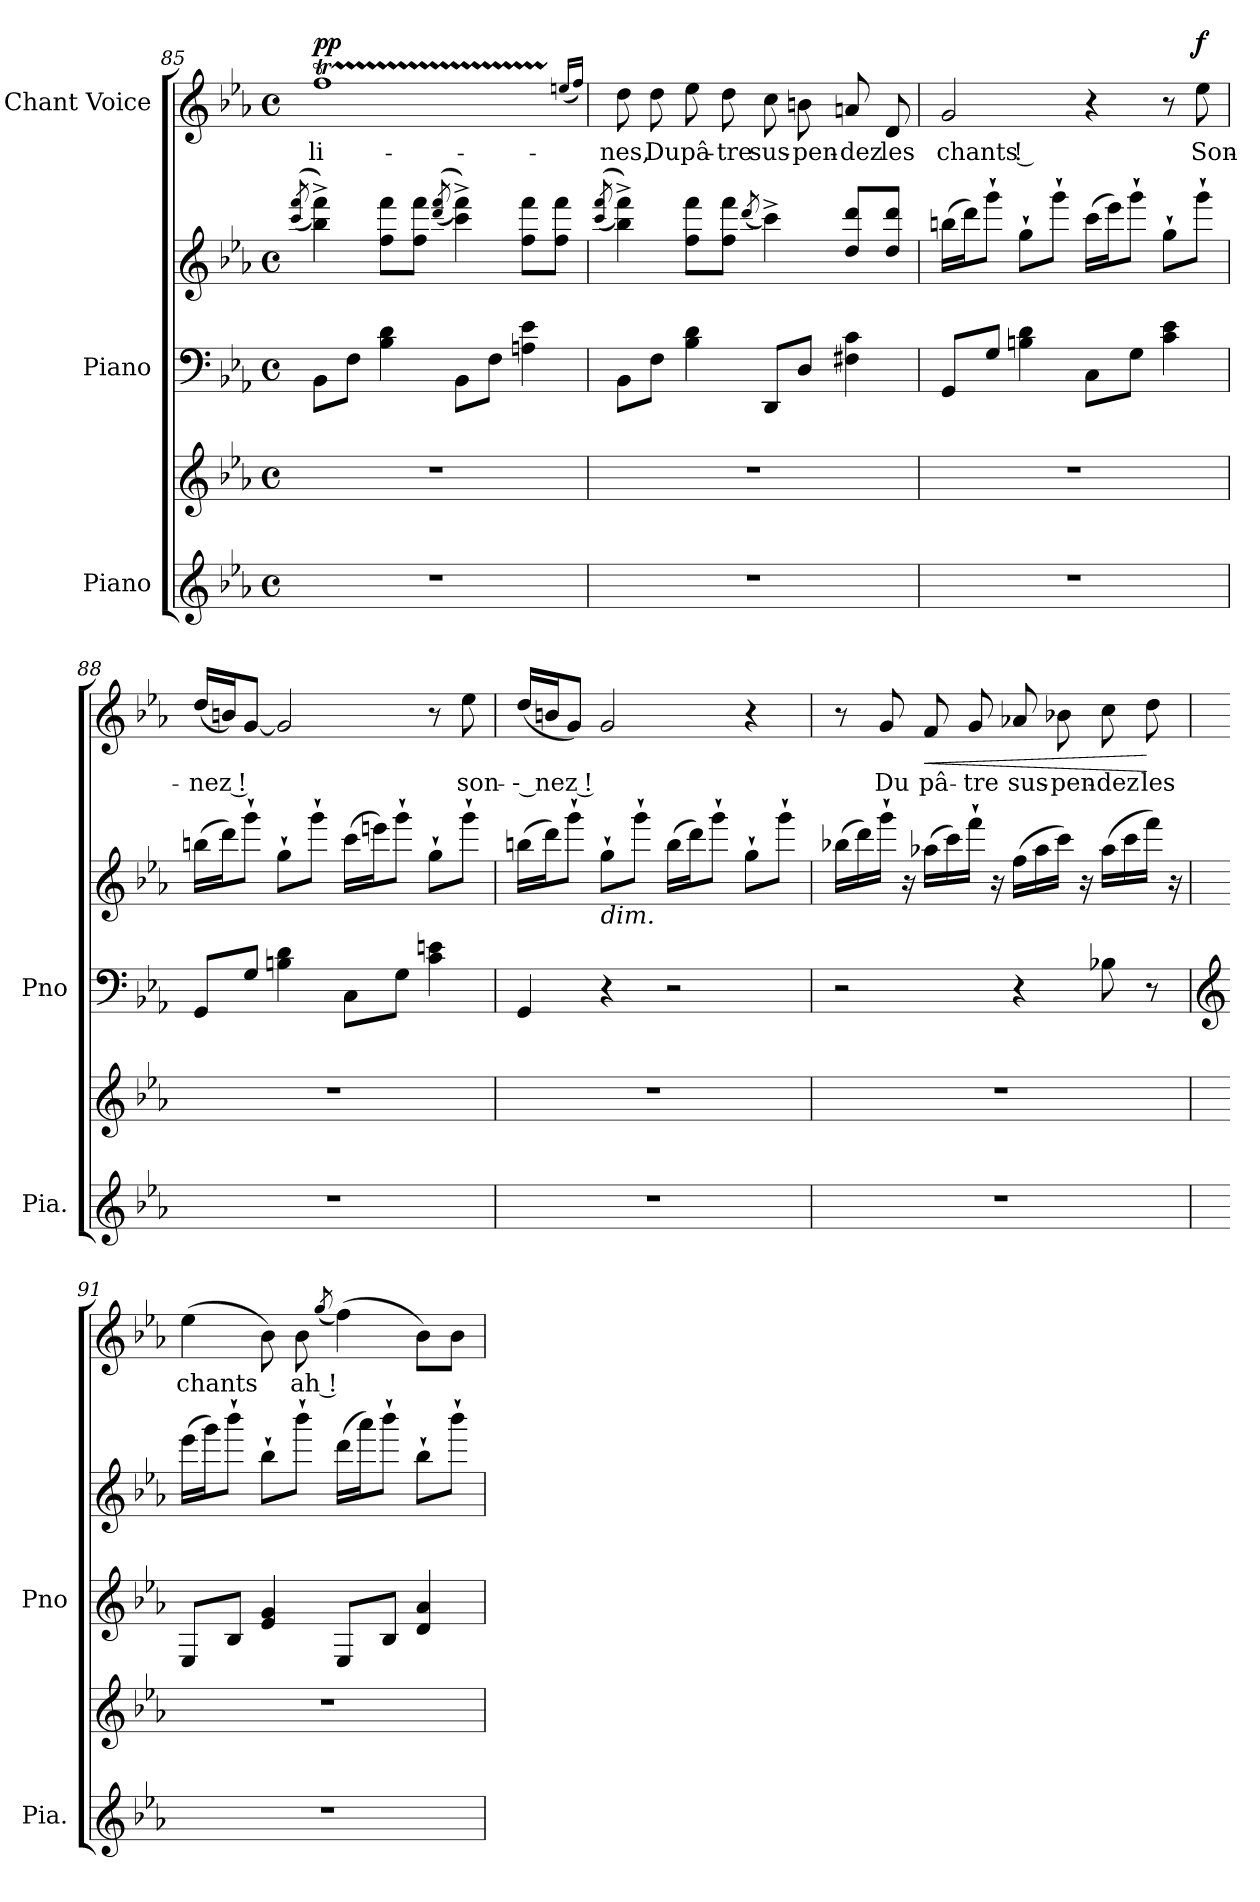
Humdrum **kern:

**kern	**kern	**kern	**kern	**kern	**text	**dynam
*part3	*part3	*part2	*part2	*part1	*part1	*part1
*staff5	*staff4	*staff3	*staff2	*staff1	*staff1	*staff1
*I"Piano	*	*I"Piano	*	*I"Chant Voice	*	*
*I'Pia.	*	*I'Pno	*	*	*	*
*clefG2	*clefG2	*clefF4	*clefG2	*clefG2	*	*
*k[b-e-a-]	*k[b-e-a-]	*k[b-e-a-]	*k[b-e-a-]	*k[b-e-a-]	*	*
*M4/4	*M4/4	*M4/4	*M4/4	*M4/4	*	*
*met(c)	*met(c)	*met(c)	*met(c)	*met(c)	*	*
=85	=85	=85	=85	=85	=85	=85
.	.	.	(<(>8qccc/ 8qfff/	.	.	.
!	!	!	!	!	!LO:LY:b	!LO:DY:a
1r	1r	8BB-\L	4bb-\^ 4fff\^))	1ffTT	-li-	pp
.	.	8F\J	.	.	.	.
.	.	4B-\ 4d\	8ff\ 8fff\L	.	.	.
.	.	.	8ff\ 8fff\J	.	.	.
.	.	.	(<(>8qddd/ 8qfff/	.	.	.
.	.	8BB-\L	4ccc\^ 4fff\^))	.	.	.
.	.	8F\J	.	.	.	.
.	.	4An\ 4e-\	8ff\ 8fff\L	.	.	.
.	.	.	8ff\ 8fff\J	.	.	.
.	.	.	.	(<16qeen/LL	.	.
.	.	.	.	16qff/JJ)	.	.
=86	=86	=86	=86	=86	=86	=86
.	.	.	(<(>8qccc/ 8qfff/	.	.	.
!	!	!	!	!	!LO:LY:b	!
1r	1r	8BB-\L	4bb-\^ 4fff\^))	8dd\	-nes,	.
!	!	!	!	!	!LO:LY:b	!
.	.	8F\J	.	8dd\	Du	.
!	!	!	!	!	!LO:LY:b	!
.	.	4B-\ 4d\	8ff\ 8fff\L	8ee-\	pâ-	.
!	!	!	!	!	!LO:LY:b	!
.	.	.	8ff\ 8fff\J	8dd\	-tre	.
.	.	.	(<8qddd/	.	.	.
!	!	!	!	!	!LO:LY:b	!
.	.	8DD/L	4ccc^\)	8cc\	sus-	.
!	!	!	!	!	!LO:LY:b	!
.	.	8D/J	.	8bn\	-pen-	.
!	!	!	!	!	!LO:LY:b	!
.	.	4F#X\ 4c\	8dd/ 8ddd/L	8an/	-dez	.
!	!	!	!	!	!LO:LY:b	!
.	.	.	8dd/ 8ddd/J	8d/	les	.
=87	=87	=87	=87	=87	=87	=87
!	!	!	!	!	!LO:LY:b	!
1r	1r	8GG/L	(>16bbn\LL	2g/	chants !	.
.	.	.	16ddd\J)	.	.	.
.	.	8G/J	8ggg`\J	.	.	.
.	.	4Bn\ 4d\	8gg`\L	.	.	.
.	.	.	8ggg`\J	.	.	.
.	.	8C\L	(>16ccc\LL	4r	.	.
.	.	.	16eee-\J)	.	.	.
.	.	8G\J	8ggg`\J	.	.	.
.	.	4c\ 4e-\	8gg`\L	8r	.	.
!	!	!	!	!	!LO:LY:b	!LO:DY:a
.	.	.	8ggg`\J	8ee-\	Son-	f
=88	=88	=88	=88	=88	=88	=88
!	!	!	!	!	!LO:LY:b	!
1r	1r	8GG/L	(>16bbn\LL	(<16dd/LL	-nez !	.
.	.	.	16ddd\J)	16bn/J)	.	.
.	.	8G/J	8ggg`\J	[8g/J	.	.
.	.	4Bn\ 4d\	8gg`\L	2g/]	.	.
.	.	.	8ggg`\J	.	.	.
.	.	8C\L	(>16ccc\LL	.	.	.
.	.	.	16eeen\J)	.	.	.
.	.	8G\J	8ggg`\J	.	.	.
.	.	4c\ 4en\	8gg`\L	8r	.	.
!	!	!	!	!	!LO:LY:b	!
.	.	.	8ggg`\J	8ee-\	son-	.
!!LO:LB:g=z
=89	=89	=89	=89	=89	=89	=89
!	!	!	!	!	!LO:LY:b	!
1r	1r	4GG/	(>16bbn\LL	(<16dd/LL	-- nez !	.
.	.	.	16ddd\J)	16bn/J	.	.
.	.	.	8ggg`\J	8g/J)	.	.
!	!	!	!LO:TX:b:i:t=dim.	!	!	!
.	.	4r	8gg`\L	2g/	.	.
.	.	.	8ggg`\J	.	.	.
.	.	2r	(>16bb\LL	.	.	.
.	.	.	16ddd\J)	.	.	.
.	.	.	8ggg`\J	.	.	.
.	.	.	8gg`\L	4r	.	.
.	.	.	8ggg`\J	.	.	.
=90	=90	=90	=90	=90	=90	=90
1r	1r	2r	(>16bb-X\LL	8r	.	.
.	.	.	16ddd\)	.	.	.
!	!	!	!	!	!LO:LY:b	!
.	.	.	16ggg`\JJ	8g/	Du	.
.	.	.	16r	.	.	.
!	!	!	!	!	!LO:LY:b	!LO:HP:b
.	.	.	(>16aa-X\LL	8f/	pâ-	<
.	.	.	16ccc\)	.	.	.
!	!	!	!	!	!LO:LY:b	!
.	.	.	16fff`\JJ	8g/	-tre	.
.	.	.	16r	.	.	.
!	!	!	!	!	!LO:LY:b	!
.	.	4r	(>16ff\LL	8a-X/	sus-	.
.	.	.	16aa-\	.	.	.
!	!	!	!	!	!LO:LY:b	!
.	.	.	16ccc\JJ)	8b-X\	-pen-	.
.	.	.	16r	.	.	.
!	!	!	!	!	!LO:LY:b	!
.	.	8B-X\	(>16aa-\LL	8cc\	-dez	.
.	.	.	16ccc\	.	.	.
!	!	!	!	!	!LO:LY:b	!
.	.	8r	16fff\JJ)	8dd\	les	[
.	.	.	16r	.	.	.
=91	=91	=91	=91	=91	=91	=91
*	*	*clefG2	*	*	*	*
!	!	!	!	!	!LO:LY:b	!
1r	1r	8E-/L	(>16eee-\LL	(>4ee-\	chants	.
.	.	.	16ggg\J)	.	.	.
.	.	8B-/J	8bbb-`\J	.	.	.
.	.	4e-/ 4g/	8bb-`\L	8b-\)	.	.
!	!	!	!	!	!LO:LY:b	!
.	.	.	8bbb-`\J	8b-\	ah !	.
.	.	.	.	(<8qgg/	.	.
.	.	8E-/L	(>16ddd\LL	(>4ff\)	.	.
.	.	.	16aaa-\J)	.	.	.
.	.	8B-/J	8bbb-`\J	.	.	.
.	.	4d/ 4a-/	8bb-`\L	8b-\L)	.	.
.	.	.	8bbb-`\J	8b-\J	.	.
=	=	=	=	=	=	=
*-	*-	*-	*-	*-	*-	*-
